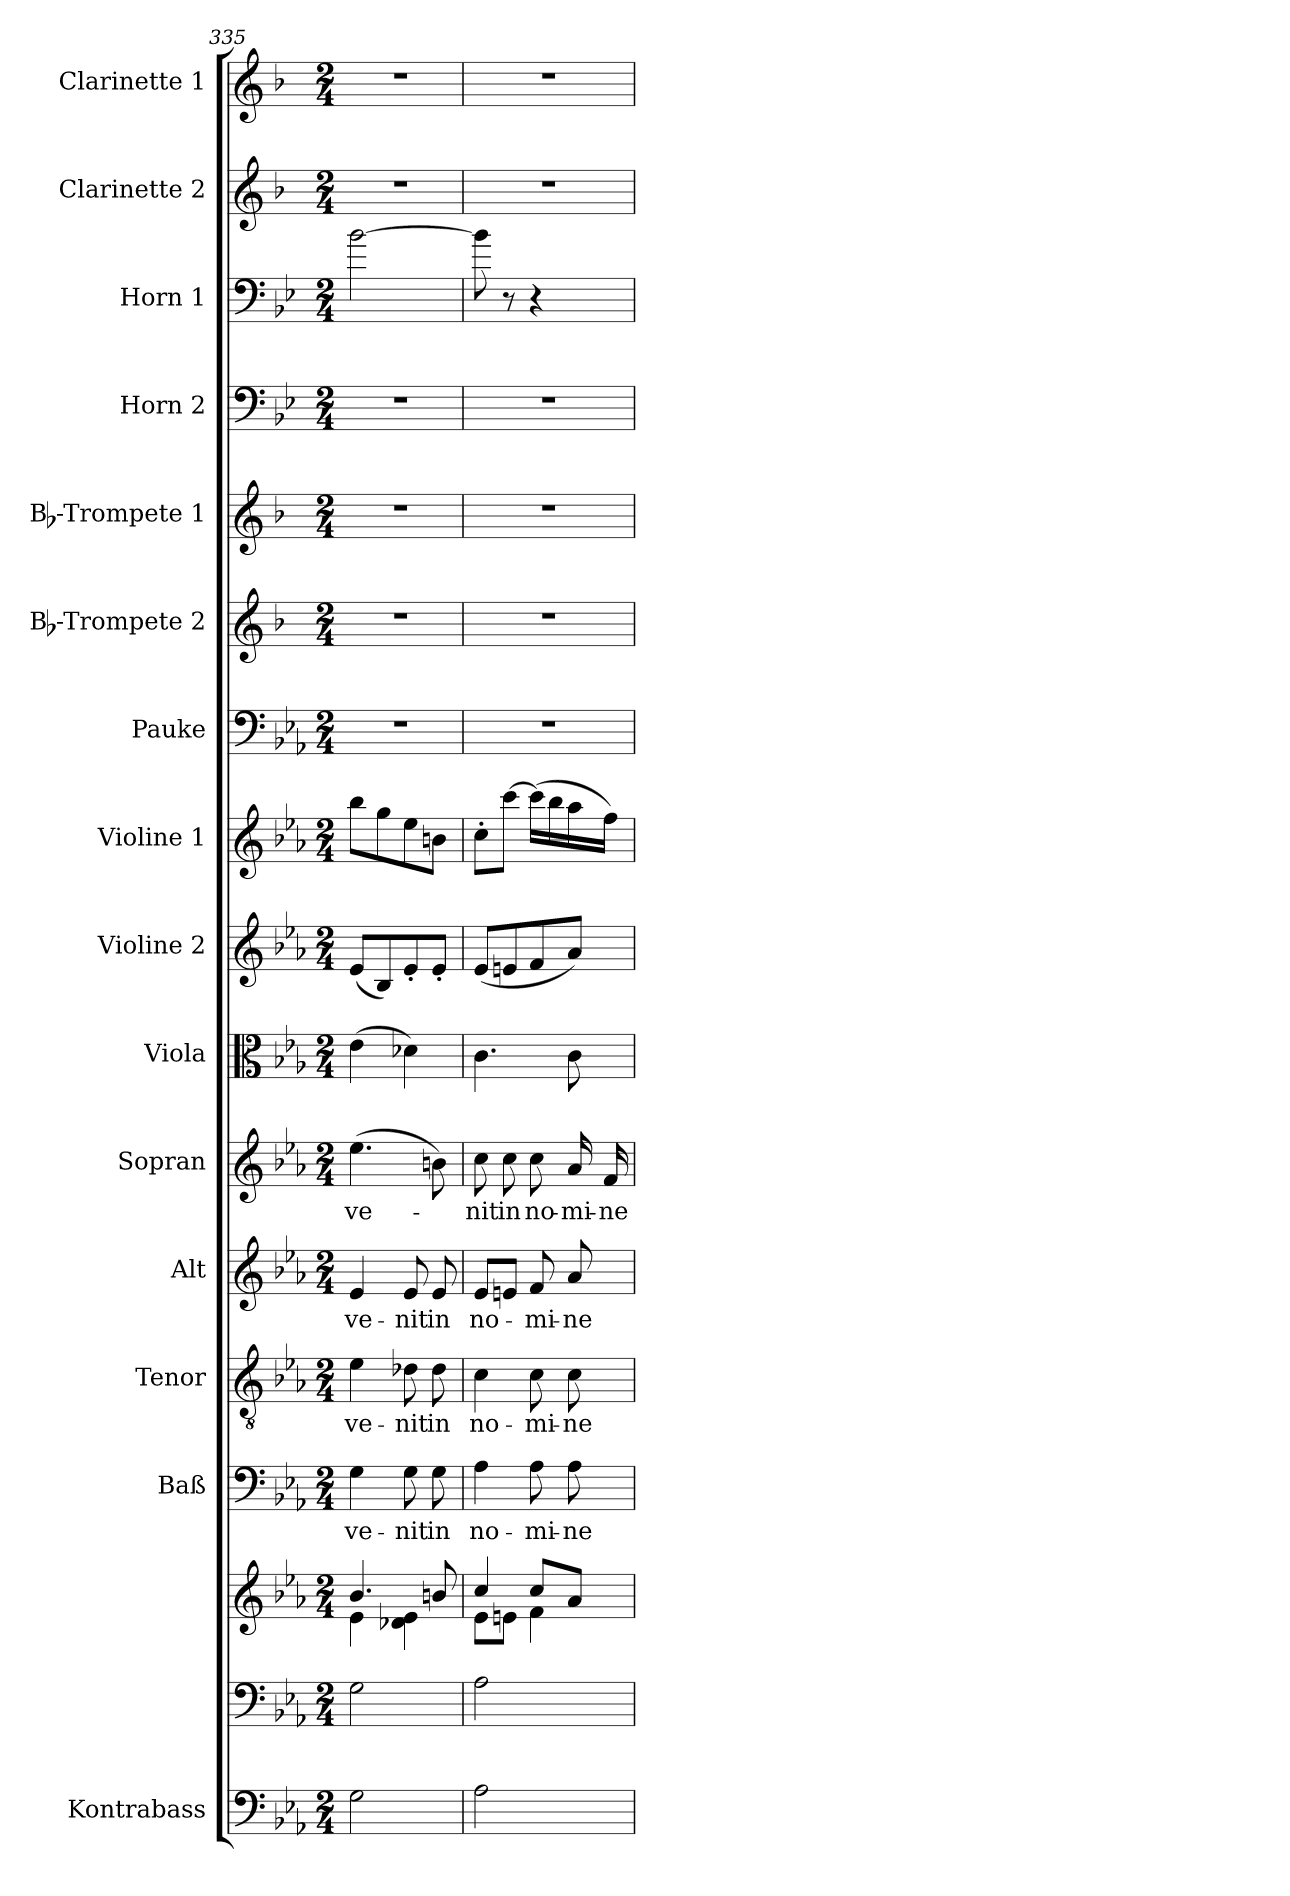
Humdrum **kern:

**kern	**kern	**kern	**kern	**text	**kern	**text	**kern	**text	**kern	**text	**kern	**kern	**kern	**kern	**kern	**kern	**kern	**kern	**kern	**kern
*part16	*part15	*part15	*part14	*part14	*part13	*part13	*part12	*part12	*part11	*part11	*part10	*part9	*part8	*part7	*part6	*part5	*part4	*part3	*part2	*part1
*staff17	*staff16	*staff15	*staff14	*staff14	*staff13	*staff13	*staff12	*staff12	*staff11	*staff11	*staff10	*staff9	*staff8	*staff7	*staff6	*staff5	*staff4	*staff3	*staff2	*staff1
*I"Kontrabass	*	*	*I"Baß	*	*I"Tenor	*	*I"Alt	*	*I"Sopran	*	*I"Viola	*I"Violine 2	*I"Violine 1	*I"Pauke	*I"Bb-Trompete 2	*I"Bb-Trompete 1	*I"Horn 2	*I"Horn 1	*I"Clarinette 2	*I"Clarinette 1
*I'Kb.	*	*	*I'Baß	*	*I'Ten	*	*I'Alt	*	*I'Sop	*	*I'Vla.	*I'Vln. 2	*I'Vln. 1	*I'Pk.	*I'Bb Trp. 2	*I'Bb Trp. 1	*I'Hrn. 2	*I'Hrn. 1	*I'Cl. 2	*I'Cl. 1
*clefF4	*clefF4	*clefG2	*clefF4	*	*clefGv2	*	*clefG2	*	*clefG2	*	*clefC3	*clefG2	*clefG2	*clefF4	*clefG2	*clefG2	*clefF4	*clefF4	*clefG2	*clefG2
*ITrd7c12	*	*	*	*	*	*	*	*	*	*	*	*	*	*	*ITrd1c2	*ITrd1c2	*ITrd4c7	*ITrd4c7	*ITrd1c2	*ITrd1c2
*k[b-e-a-]	*k[b-e-a-]	*k[b-e-a-]	*k[b-e-a-]	*	*k[b-e-a-]	*	*k[b-e-a-]	*	*k[b-e-a-]	*	*k[b-e-a-]	*k[b-e-a-]	*k[b-e-a-]	*k[b-e-a-]	*k[b-e-a-]	*k[b-e-a-]	*k[b-e-a-]	*k[b-e-a-]	*k[b-e-a-]	*k[b-e-a-]
*E-:	*E-:	*E-:	*E-:	*	*E-:	*	*E-:	*	*E-:	*	*E-:	*E-:	*E-:	*E-:	*E-:	*E-:	*E-:	*E-:	*E-:	*E-:
*M2/4	*M2/4	*M2/4	*M2/4	*	*M2/4	*	*M2/4	*	*M2/4	*	*M2/4	*M2/4	*M2/4	*M2/4	*M2/4	*M2/4	*M2/4	*M2/4	*M2/4	*M2/4
=335	=335	=335	=335	=335	=335	=335	=335	=335	=335	=335	=335	=335	=335	=335	=335	=335	=335	=335	=335	=335
*	*	*^	*	*	*	*	*	*	*	*	*	*	*	*	*	*	*	*	*	*
!	!	!	!	!	!LO:LY:b	!	!LO:LY:b	!	!LO:LY:b	!	!LO:LY:b	!	!	!	!	!	!	!	!	!	!
2GG\	2G\	4.b-/	4e-\	4G\	ve-	4e-\	ve-	4e-/	ve-	(>4.ee-\	ve-	(>4e-\	(<8e-/L	8bb-\L	2r	2r	2r	2r	[2e-\	2r	2r
.	.	.	.	.	.	.	.	.	.	.	.	.	8B-/)	8gg\	.	.	.	.	.	.	.
!	!	!	!	!	!LO:LY:b	!	!LO:LY:b	!	!LO:LY:b	!	!	!	!	!	!	!	!	!	!	!	!
.	.	.	4d-X\ 4e-\	8G\	-nit	8d-X\	-nit	8e-/	-nit	.	.	4d-X\)	8e-'</	8ee-\	.	.	.	.	.	.	.
!	!	!	!	!	!LO:LY:b	!	!LO:LY:b	!	!LO:LY:b	!	!	!	!	!	!	!	!	!	!	!	!
.	.	8bn/	.	8G\	in	8d-\	in	8e-/	in	8bn\)	.	.	8e-'</J	8bn\J	.	.	.	.	.	.	.
=336	=336	=336	=336	=336	=336	=336	=336	=336	=336	=336	=336	=336	=336	=336	=336	=336	=336	=336	=336	=336	=336
!	!	!	!	!	!LO:LY:b	!	!LO:LY:b	!	!LO:LY:b	!	!LO:LY:b	!	!	!	!	!	!	!	!	!	!
2AA-\	2A-\	4cc/	8e-\L	4A-\	no-	4c\	no-	8e-/L	no-	8cc\	-nit	4.c\	(<8e-/L	8cc'>\L	2r	2r	2r	2r	8e-\]	2r	2r
!	!	!	!	!	!	!	!	!	!	!	!LO:LY:b	!	!	!	!	!	!	!	!	!	!
.	.	.	8en\J	.	.	.	.	8en/J	.	8cc\	in	.	8en/	[8ccc\J	.	.	.	.	8r	.	.
!	!	!	!	!	!LO:LY:b	!	!LO:LY:b	!	!LO:LY:b	!	!LO:LY:b	!	!	!	!	!	!	!	!	!	!
.	.	8cc/L	4f\	8A-\	-mi-	8c\	-mi-	8f/	-mi-	8cc\	no-	.	8f/	(>16ccc\LL]	.	.	.	.	4r	.	.
.	.	.	.	.	.	.	.	.	.	.	.	.	.	16bb-\	.	.	.	.	.	.	.
!	!	!	!	!	!LO:LY:b	!	!LO:LY:b	!	!LO:LY:b	!	!LO:LY:b	!	!	!	!	!	!	!	!	!	!
.	.	8a-/J	.	8A-\	-ne	8c\	-ne	8a-/	-ne	16a-/	-mi-	8c\	8a-/J)	16aa-\	.	.	.	.	.	.	.
!	!	!	!	!	!	!	!	!	!	!	!LO:LY:b	!	!	!	!	!	!	!	!	!	!
.	.	.	.	.	.	.	.	.	.	16f/	-ne	.	.	16ff\JJ)	.	.	.	.	.	.	.
*	*	*v	*v	*	*	*	*	*	*	*	*	*	*	*	*	*	*	*	*	*	*
=	=	=	=	=	=	=	=	=	=	=	=	=	=	=	=	=	=	=	=	=
*-	*-	*-	*-	*-	*-	*-	*-	*-	*-	*-	*-	*-	*-	*-	*-	*-	*-	*-	*-	*-
